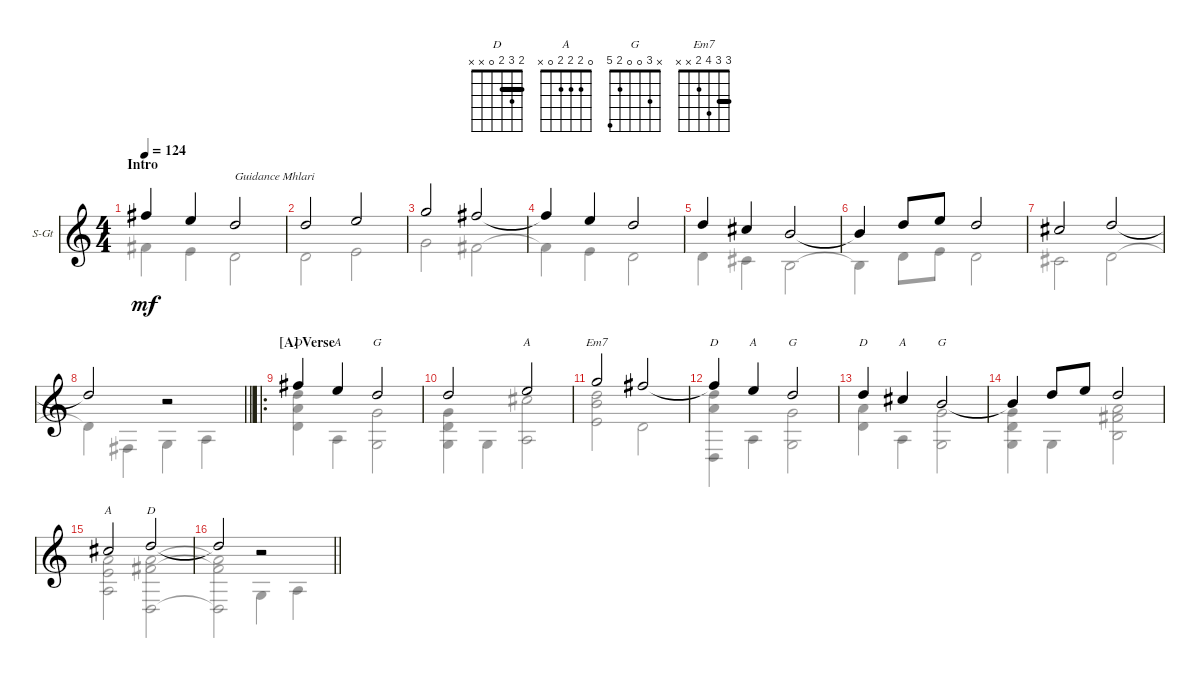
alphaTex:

\defaultSystemsLayout 4
\bracketExtendMode groupsimilarinstruments
\firstSystemTrackNameOrientation horizontal
\otherSystemsTrackNameOrientation horizontal
\track ("Steel Guitar" "S-Gt") {instrument acousticguitarsteel}
\staff {score}
\tuning (E4 B3 G3 D3 A2 D2)
\chord ("D" 2 3 2 0 x x) {barre 2}
\chord ("A" 0 2 2 2 0 x)
\chord ("G" x 3 0 0 2 5)
\chord ("Em7" 3 3 4 2 x x) {barre 3}
\voice
\ts (4 4)
\section ("" "Intro")
\tempo 124
\clef g2
\ks c
7.2.4{dy mf instrument acousticguitarsteel} 9.3.4 7.3.2{txt "Guidance Mhlari"} |
7.3.2 9.3.2 |
8.2.2 7.2.2 |
7.2{t}.4 9.3.4 7.3.2 |
7.3.4 6.3.4 4.3.2 |
4.3{t}.4 7.3.8 9.3.8 7.3.2 |
6.3.2 7.3.2 |
\barLineRight lightlight
7.3{t}.2 r.2 |
\ro
\section ("A" "Verse")
2.1.4{ch "D"} 0.1.4{ch "A"} 3.2.2{ch "G"} |
3.2.2 0.1.2{ch "A"} |
3.1.2{ch "Em7"} 2.1.2 |
2.1{t}.4{ch "D"} 5.2.4{ch "A"} 3.2.2{ch "G"} |
3.2.4{ch "D"} 2.2.4{ch "A"} 0.2.2{ch "G"} |
0.2{t}.4 3.2.8 5.2.8 3.2.2 |
2.2.2{ch "A"} 3.2.2{ch "D"} |
\barLineRight lightlight
3.2{t}.2 r.2
\voice
\clef g2
\ottava regular
\simile none
\ks c
4.4.4{dy mf} 7.5.4 5.5.2 |
5.5.2 7.5.2 |
5.4.2 4.4.2 |
4.4{t}.4 7.5.4 5.5.2 |
5.5.4 4.5.4 2.5.2 |
2.5{t}.4 5.5.8 7.5.8 5.5.2 |
4.5.2 5.5.2 |
\barLineRight lightlight
5.5{t}.4 4.6.4 5.6.4 0.5.4 |
(0.4 3.2 2.3).4 0.5.4 (5.6 0.3).2 |
(5.6 0.3 0.4).4 5.6.4 (0.5 2.2).2 |
(2.4 4.3 3.2).2 0.4.2 |
(0.6 3.2 2.3).4 0.5.4 (5.6 0.3).2 |
(0.4 2.3).4 0.5.4 (5.6 0.3).2 |
(5.6 0.3 0.4).4 5.6.4 (2.5 2.3 4.4).2 |
(0.5 2.3 2.4).2 (0.6 2.3 4.4).2 |
\barLineRight lightlight
(0.6{t} 2.3{t} 4.4{t}).2 5.6.4 0.5.4
